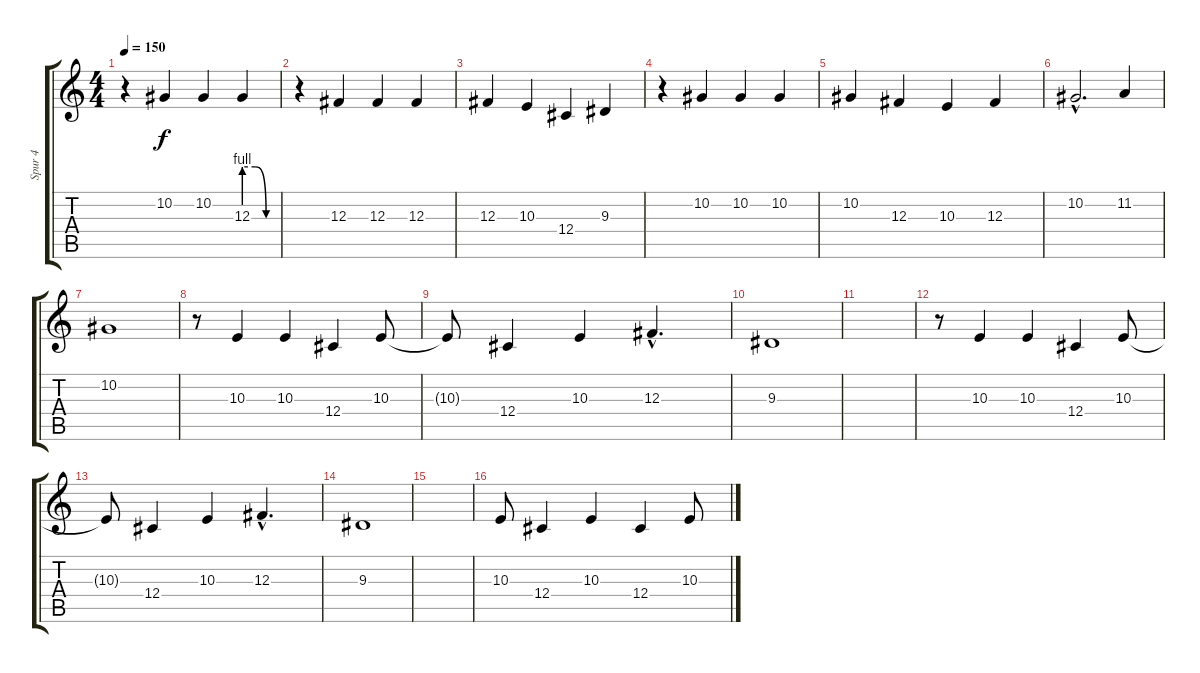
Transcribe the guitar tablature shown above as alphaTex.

\track ("Spur 4" "Spur 4") {instrument violin}
\staff {score tabs}
\tuning (Eb4 Bb3 Gb3 Db3 Ab2 Eb2) {hide}
\ts (4 4)
\tempo 150
\clef g2
\ks c
r.4{dy f} 10.2.4 10.2.4 12.3{be (custom 0 4 20 4 40 0 60 0)}.4 |
r.4 12.3.4 12.3.4 12.3.4 |
12.3.4 10.3.4 12.4.4 9.3.4 |
r.4 10.2.4 10.2.4 10.2.4 |
10.2.4 12.3.4 10.3.4 12.3.4 |
10.2{hac}.2{d} 11.2.4 |
10.2.1 |
r.8 10.3.4 10.3.4 12.4.4 10.3.8 |
10.3{t}.8 12.4.4 10.3.4 12.3{hac}.4{d} |
9.3.1 |
|
r.8 10.3.4 10.3.4 12.4.4 10.3.8 |
10.3{t}.8 12.4.4 10.3.4 12.3{hac}.4{d} |
9.3.1 |
|
10.3.8 12.4.4 10.3.4 12.4.4 10.3.8
